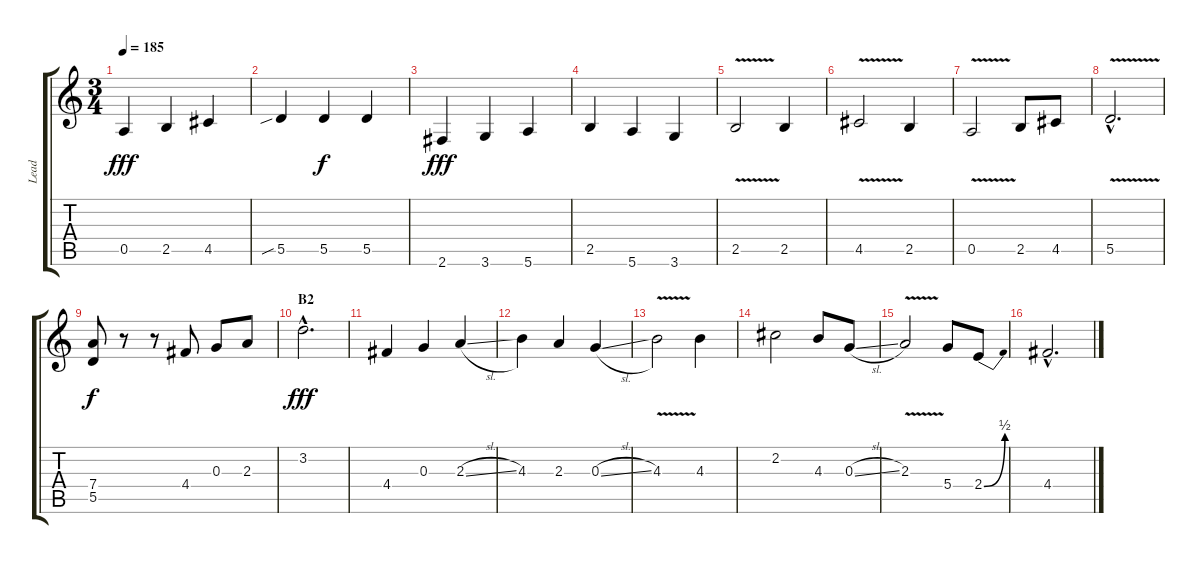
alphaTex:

\track ("Lead" "Lead") {instrument electricguitarjazz}
\staff {score tabs}
\tuning (E4 B3 G3 D3 A2 E2) {hide}
\ts (3 4)
\tempo 185
\clef g2
\ks c
0.5.4{dy fff} 2.5.4 4.5.4 |
5.5{sib}.4 5.5.4{dy f} 5.5.4 |
2.6.4{dy fff} 3.6.4 5.6.4 |
2.5.4 5.6.4 3.6.4 |
2.5{v}.2 2.5.4 |
4.5{v}.2 2.5.4 |
0.5{v}.2 2.5.8 4.5.8 |
5.5{v hac}.2{d} |
(7.4 5.5).8{dy f} r.8 r.8 4.4.8 0.3.8 2.3.8 |
\section ("" "B2")
3.2{hac}.2{d dy fff instrument electricbassfinger} |
4.4.4 0.3.4 2.3{sl}.4 |
4.3.4 2.3.4 0.3{sl}.4 |
4.3{v}.2 4.3.4 |
2.2.2 4.3.8 0.3{sl}.8 |
2.3{v}.2 5.4.8 2.4{be (bend 0 0 60 2)}.8 |
4.4{hac}.2{d}
